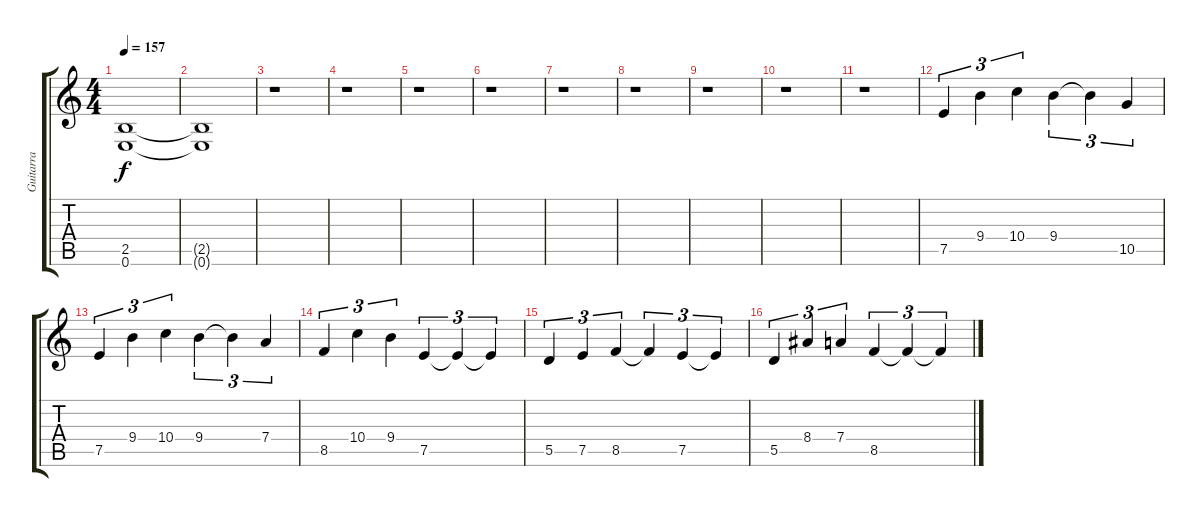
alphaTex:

\track ("Guitarra" "Guitarra") {instrument distortionguitar}
\staff {score tabs}
\tuning (E4 B3 G3 D3 A2 E2) {hide}
\ts (4 4)
\tempo 157
\clef g2
\ks c
(2.5{t} 0.6{t}).1{dy f} |
(2.5{t} 0.6{t}).1 |
r.1 |
r.1 |
r.1 |
r.1 |
r.1 |
r.1 |
r.1{volume 16} |
r.1 |
r.1 |
7.5.4{tu (3 2)} 9.4.4{tu (3 2)} 10.4.4{tu (3 2)} 9.4.4{tu (3 2)} 9.4{t}.4{tu (3 2)} 10.5.4{tu (3 2)} |
7.5.4{tu (3 2)} 9.4.4{tu (3 2)} 10.4.4{tu (3 2)} 9.4.4{tu (3 2)} 9.4{t}.4{tu (3 2)} 7.4.4{tu (3 2)} |
8.5.4{tu (3 2)} 10.4.4{tu (3 2)} 9.4.4{tu (3 2)} 7.5.4{tu (3 2)} 7.5{t}.4{tu (3 2)} 7.5{t}.4{tu (3 2)} |
5.5.4{tu (3 2)} 7.5.4{tu (3 2)} 8.5.4{tu (3 2)} 8.5{t}.4{tu (3 2)} 7.5.4{tu (3 2)} 7.5{t}.4{tu (3 2)} |
5.5.4{tu (3 2)} 8.4.4{tu (3 2)} 7.4.4{tu (3 2)} 8.5.4{tu (3 2)} 8.5{t}.4{tu (3 2)} 8.5{t}.4{tu (3 2)}
